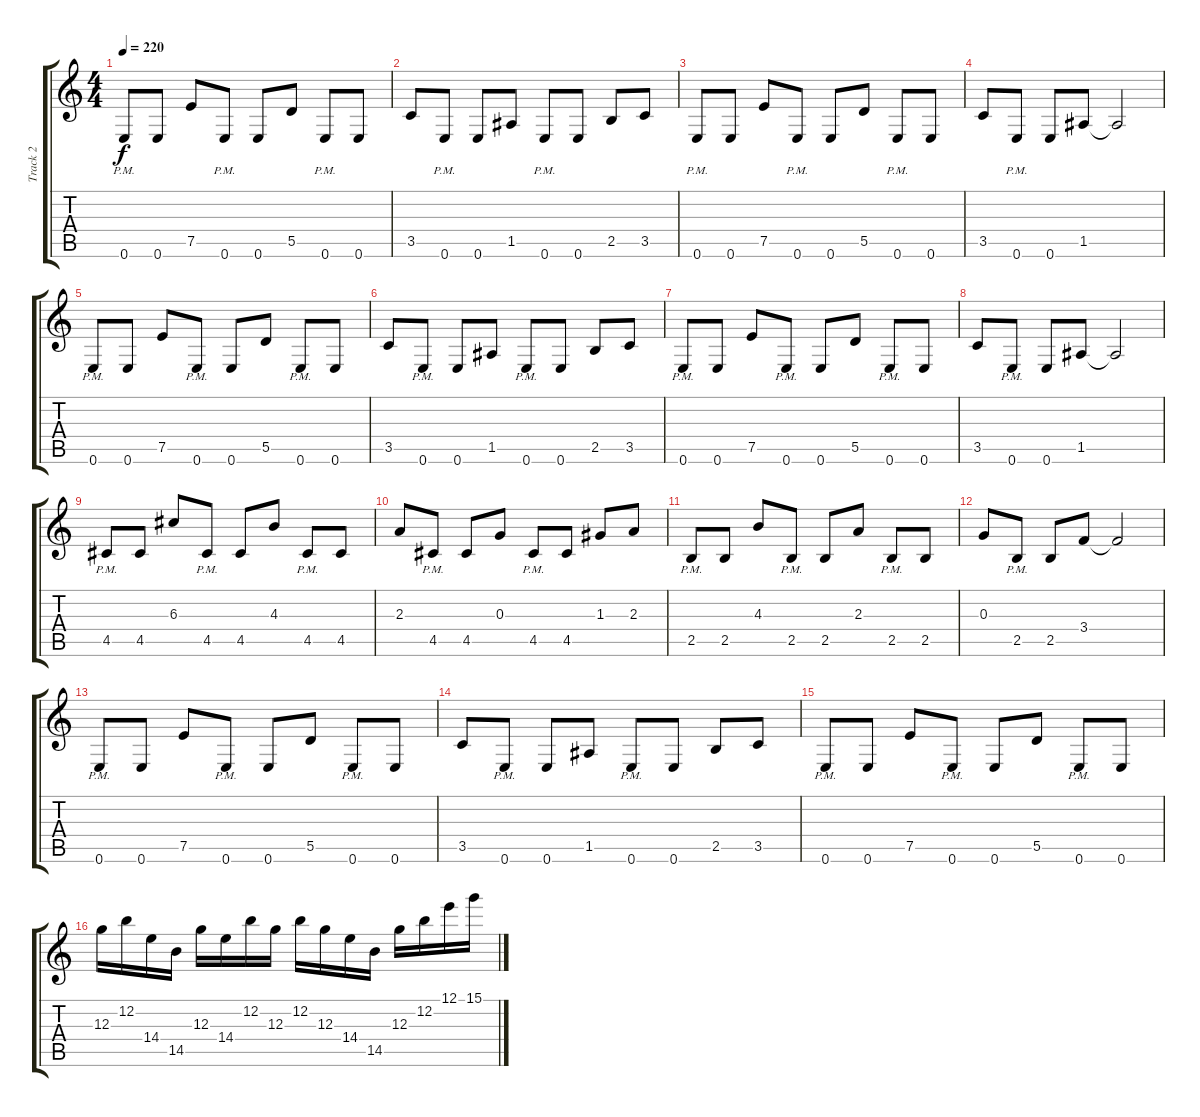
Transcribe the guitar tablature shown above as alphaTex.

\track ("Track 2" "Track 2") {instrument distortionguitar}
\staff {score tabs}
\tuning (E4 B3 G3 D3 A2 E2) {hide}
\ts (4 4)
\tempo 220
\clef g2
\ks c
0.6{pm}.8{dy f} 0.6.8 7.5.8 0.6{pm}.8 0.6.8 5.5.8 0.6{pm}.8 0.6.8 |
3.5.8 0.6{pm}.8 0.6.8 1.5.8 0.6{pm}.8 0.6.8 2.5.8 3.5.8 |
0.6{pm}.8 0.6.8 7.5.8 0.6{pm}.8 0.6.8 5.5.8 0.6{pm}.8 0.6.8 |
3.5.8 0.6{pm}.8 0.6.8 1.5.8 1.5{t}.2 |
0.6{pm}.8 0.6.8 7.5.8 0.6{pm}.8 0.6.8 5.5.8 0.6{pm}.8 0.6.8 |
3.5.8 0.6{pm}.8 0.6.8 1.5.8 0.6{pm}.8 0.6.8 2.5.8 3.5.8 |
0.6{pm}.8 0.6.8 7.5.8 0.6{pm}.8 0.6.8 5.5.8 0.6{pm}.8 0.6.8 |
3.5.8 0.6{pm}.8 0.6.8 1.5.8 1.5{t}.2 |
4.5{pm}.8 4.5.8 6.3.8 4.5{pm}.8 4.5.8 4.3.8 4.5{pm}.8 4.5.8 |
2.3.8 4.5{pm}.8 4.5.8 0.3.8 4.5{pm}.8 4.5.8 1.3.8 2.3.8 |
2.5{pm}.8 2.5.8 4.3.8 2.5{pm}.8 2.5.8 2.3.8 2.5{pm}.8 2.5.8 |
0.3.8 2.5{pm}.8 2.5.8 3.4.8 3.4{t}.2 |
0.6{pm}.8 0.6.8 7.5.8 0.6{pm}.8 0.6.8 5.5.8 0.6{pm}.8 0.6.8 |
3.5.8 0.6{pm}.8 0.6.8 1.5.8 0.6{pm}.8 0.6.8 2.5.8 3.5.8 |
0.6{pm}.8 0.6.8 7.5.8 0.6{pm}.8 0.6.8 5.5.8 0.6{pm}.8 0.6.8 |
12.3.16 12.2.16 14.4.16 14.5.16 12.3.16 14.4.16 12.2.16 12.3.16 12.2.16 12.3.16 14.4.16 14.5.16 12.3.16 12.2.16 12.1.16 15.1.16
